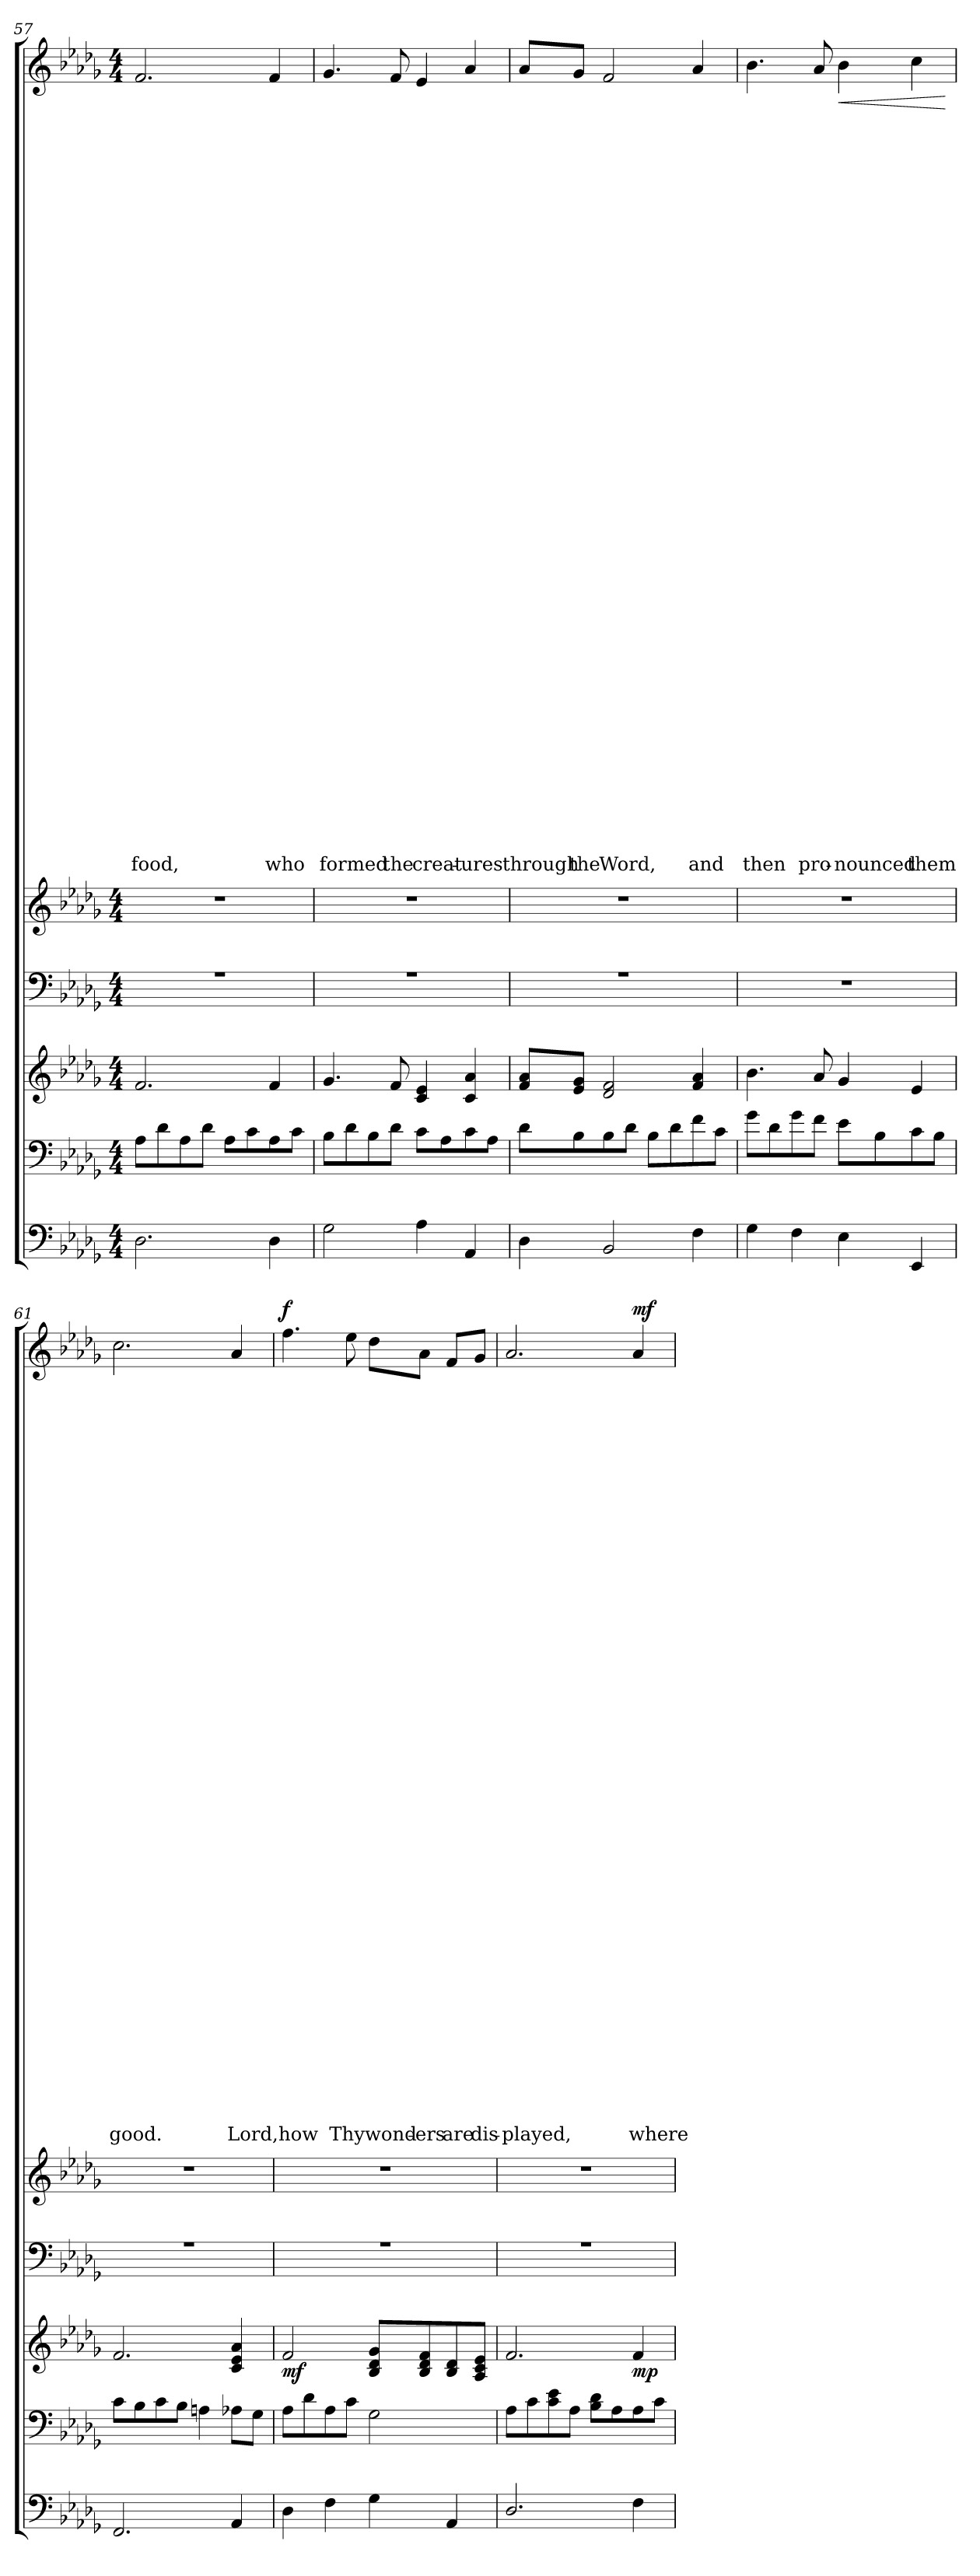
**kern	**kern	**kern	**dynam	**kern	**kern	**kern	**text	**text	**text	**text	**text	**text	**text	**text	**text	**text	**text	**text	**text	**text	**text	**text	**text	**text	**text	**text	**text	**text	**text	**text	**text	**text	**text	**text	**text	**text	**text	**text	**text	**text	**text	**text	**text	**text	**text	**text	**text	**dynam
*part6	*part5	*part4	*part4	*part3	*part2	*part1	*part1	*part1	*part1	*part1	*part1	*part1	*part1	*part1	*part1	*part1	*part1	*part1	*part1	*part1	*part1	*part1	*part1	*part1	*part1	*part1	*part1	*part1	*part1	*part1	*part1	*part1	*part1	*part1	*part1	*part1	*part1	*part1	*part1	*part1	*part1	*part1	*part1	*part1	*part1	*part1	*part1	*part1
*staff6	*staff5	*staff4	*staff4	*staff3	*staff2	*staff1	*staff1	*staff1	*staff1	*staff1	*staff1	*staff1	*staff1	*staff1	*staff1	*staff1	*staff1	*staff1	*staff1	*staff1	*staff1	*staff1	*staff1	*staff1	*staff1	*staff1	*staff1	*staff1	*staff1	*staff1	*staff1	*staff1	*staff1	*staff1	*staff1	*staff1	*staff1	*staff1	*staff1	*staff1	*staff1	*staff1	*staff1	*staff1	*staff1	*staff1	*staff1	*staff1
*clefF4	*clefF4	*clefG2	*	*clefF4	*clefG2	*clefG2	*	*	*	*	*	*	*	*	*	*	*	*	*	*	*	*	*	*	*	*	*	*	*	*	*	*	*	*	*	*	*	*	*	*	*	*	*	*	*	*	*	*
*k[b-e-a-d-g-]	*k[b-e-a-d-g-]	*k[b-e-a-d-g-]	*	*k[b-e-a-d-g-]	*k[b-e-a-d-g-]	*k[b-e-a-d-g-]	*	*	*	*	*	*	*	*	*	*	*	*	*	*	*	*	*	*	*	*	*	*	*	*	*	*	*	*	*	*	*	*	*	*	*	*	*	*	*	*	*	*
*D-:	*D-:	*D-:	*	*D-:	*D-:	*D-:	*	*	*	*	*	*	*	*	*	*	*	*	*	*	*	*	*	*	*	*	*	*	*	*	*	*	*	*	*	*	*	*	*	*	*	*	*	*	*	*	*	*
*M4/4	*M4/4	*M4/4	*	*M4/4	*M4/4	*M4/4	*	*	*	*	*	*	*	*	*	*	*	*	*	*	*	*	*	*	*	*	*	*	*	*	*	*	*	*	*	*	*	*	*	*	*	*	*	*	*	*	*	*
=57	=57	=57	=57	=57	=57	=57	=57	=57	=57	=57	=57	=57	=57	=57	=57	=57	=57	=57	=57	=57	=57	=57	=57	=57	=57	=57	=57	=57	=57	=57	=57	=57	=57	=57	=57	=57	=57	=57	=57	=57	=57	=57	=57	=57	=57	=57	=57	=57
*	*^	*^	*	*^	*	*	*	*	*	*	*	*	*	*	*	*	*	*	*	*	*	*	*	*	*	*	*	*	*	*	*	*	*	*	*	*	*	*	*	*	*	*	*	*	*	*	*	*
!	!	!	!	!	!	!	!	!	!	!	!	!	!	!	!	!	!	!	!	!	!	!	!	!	!	!	!	!	!	!	!	!	!	!	!	!	!	!	!	!	!	!	!	!	!	!	!	!	!	!LO:LY:b	!
2.D-\	8A-\L	1ryy	2.f/	1ryy	.	1r	1ryy	1r	2.f/	.	.	.	.	.	.	.	.	.	.	.	.	.	.	.	.	.	.	.	.	.	.	.	.	.	.	.	.	.	.	.	.	.	.	.	.	.	.	.	.	food,	.
.	8d-\	.	.	.	.	.	.	.	.	.	.	.	.	.	.	.	.	.	.	.	.	.	.	.	.	.	.	.	.	.	.	.	.	.	.	.	.	.	.	.	.	.	.	.	.	.	.	.	.	.	.
.	8A-\	.	.	.	.	.	.	.	.	.	.	.	.	.	.	.	.	.	.	.	.	.	.	.	.	.	.	.	.	.	.	.	.	.	.	.	.	.	.	.	.	.	.	.	.	.	.	.	.	.	.
.	8d-\J	.	.	.	.	.	.	.	.	.	.	.	.	.	.	.	.	.	.	.	.	.	.	.	.	.	.	.	.	.	.	.	.	.	.	.	.	.	.	.	.	.	.	.	.	.	.	.	.	.	.
.	8A-\L	.	.	.	.	.	.	.	.	.	.	.	.	.	.	.	.	.	.	.	.	.	.	.	.	.	.	.	.	.	.	.	.	.	.	.	.	.	.	.	.	.	.	.	.	.	.	.	.	.	.
.	8c\	.	.	.	.	.	.	.	.	.	.	.	.	.	.	.	.	.	.	.	.	.	.	.	.	.	.	.	.	.	.	.	.	.	.	.	.	.	.	.	.	.	.	.	.	.	.	.	.	.	.
!	!	!	!	!	!	!	!	!	!	!	!	!	!	!	!	!	!	!	!	!	!	!	!	!	!	!	!	!	!	!	!	!	!	!	!	!	!	!	!	!	!	!	!	!	!	!	!	!	!	!LO:LY:b	!
4D-\	8A-\	.	4f/	.	.	.	.	.	4f/	.	.	.	.	.	.	.	.	.	.	.	.	.	.	.	.	.	.	.	.	.	.	.	.	.	.	.	.	.	.	.	.	.	.	.	.	.	.	.	.	who	.
.	8c\J	.	.	.	.	.	.	.	.	.	.	.	.	.	.	.	.	.	.	.	.	.	.	.	.	.	.	.	.	.	.	.	.	.	.	.	.	.	.	.	.	.	.	.	.	.	.	.	.	.	.
=58	=58	=58	=58	=58	=58	=58	=58	=58	=58	=58	=58	=58	=58	=58	=58	=58	=58	=58	=58	=58	=58	=58	=58	=58	=58	=58	=58	=58	=58	=58	=58	=58	=58	=58	=58	=58	=58	=58	=58	=58	=58	=58	=58	=58	=58	=58	=58	=58	=58	=58	=58
!	!	!	!	!	!	!	!	!	!	!	!	!	!	!	!	!	!	!	!	!	!	!	!	!	!	!	!	!	!	!	!	!	!	!	!	!	!	!	!	!	!	!	!	!	!	!	!	!	!	!LO:LY:b	!
2G-\	8B-\L	1ryy	4.g-/	1ryy	.	1r	1ryy	1r	4.g-/	.	.	.	.	.	.	.	.	.	.	.	.	.	.	.	.	.	.	.	.	.	.	.	.	.	.	.	.	.	.	.	.	.	.	.	.	.	.	.	.	formed	.
.	8d-\	.	.	.	.	.	.	.	.	.	.	.	.	.	.	.	.	.	.	.	.	.	.	.	.	.	.	.	.	.	.	.	.	.	.	.	.	.	.	.	.	.	.	.	.	.	.	.	.	.	.
.	8B-\	.	.	.	.	.	.	.	.	.	.	.	.	.	.	.	.	.	.	.	.	.	.	.	.	.	.	.	.	.	.	.	.	.	.	.	.	.	.	.	.	.	.	.	.	.	.	.	.	.	.
!	!	!	!	!	!	!	!	!	!	!	!	!	!	!	!	!	!	!	!	!	!	!	!	!	!	!	!	!	!	!	!	!	!	!	!	!	!	!	!	!	!	!	!	!	!	!	!	!	!	!LO:LY:b	!
.	8d-\J	.	8f/	.	.	.	.	.	8f/	.	.	.	.	.	.	.	.	.	.	.	.	.	.	.	.	.	.	.	.	.	.	.	.	.	.	.	.	.	.	.	.	.	.	.	.	.	.	.	.	the	.
!	!	!	!	!	!	!	!	!	!	!	!	!	!	!	!	!	!	!	!	!	!	!	!	!	!	!	!	!	!	!	!	!	!	!	!	!	!	!	!	!	!	!	!	!	!	!	!	!	!	!LO:LY:b	!
4A-\	8c\L	.	4c/ 4e-/	.	.	.	.	.	4e-/	.	.	.	.	.	.	.	.	.	.	.	.	.	.	.	.	.	.	.	.	.	.	.	.	.	.	.	.	.	.	.	.	.	.	.	.	.	.	.	.	creat-	.
.	8A-\	.	.	.	.	.	.	.	.	.	.	.	.	.	.	.	.	.	.	.	.	.	.	.	.	.	.	.	.	.	.	.	.	.	.	.	.	.	.	.	.	.	.	.	.	.	.	.	.	.	.
!	!	!	!	!	!	!	!	!	!	!	!	!	!	!	!	!	!	!	!	!	!	!	!	!	!	!	!	!	!	!	!	!	!	!	!	!	!	!	!	!	!	!	!	!	!	!	!	!	!	!LO:LY:b	!
4AA-/	8c\	.	4c/ 4a-/	.	.	.	.	.	4a-/	.	.	.	.	.	.	.	.	.	.	.	.	.	.	.	.	.	.	.	.	.	.	.	.	.	.	.	.	.	.	.	.	.	.	.	.	.	.	.	.	-ures	.
.	8A-\J	.	.	.	.	.	.	.	.	.	.	.	.	.	.	.	.	.	.	.	.	.	.	.	.	.	.	.	.	.	.	.	.	.	.	.	.	.	.	.	.	.	.	.	.	.	.	.	.	.	.
!!LO:PB:g=z
=59	=59	=59	=59	=59	=59	=59	=59	=59	=59	=59	=59	=59	=59	=59	=59	=59	=59	=59	=59	=59	=59	=59	=59	=59	=59	=59	=59	=59	=59	=59	=59	=59	=59	=59	=59	=59	=59	=59	=59	=59	=59	=59	=59	=59	=59	=59	=59	=59	=59	=59	=59
!	!	!	!	!	!	!	!	!	!	!	!	!	!	!	!	!	!	!	!	!	!	!	!	!	!	!	!	!	!	!	!	!	!	!	!	!	!	!	!	!	!	!	!	!	!	!	!	!	!	!LO:LY:b	!
4D-\	8d-\L	1ryy	8f/ 8a-/L	1ryy	.	1r	1ryy	1r	8a-/L	.	.	.	.	.	.	.	.	.	.	.	.	.	.	.	.	.	.	.	.	.	.	.	.	.	.	.	.	.	.	.	.	.	.	.	.	.	.	.	.	through	.
!	!	!	!	!	!	!	!	!	!	!	!	!	!	!	!	!	!	!	!	!	!	!	!	!	!	!	!	!	!	!	!	!	!	!	!	!	!	!	!	!	!	!	!	!	!	!	!	!	!	!LO:LY:b	!
.	8B-\	.	8e-/ 8g-/J	.	.	.	.	.	8g-/J	.	.	.	.	.	.	.	.	.	.	.	.	.	.	.	.	.	.	.	.	.	.	.	.	.	.	.	.	.	.	.	.	.	.	.	.	.	.	.	.	the	.
!	!	!	!	!	!	!	!	!	!	!	!	!	!	!	!	!	!	!	!	!	!	!	!	!	!	!	!	!	!	!	!	!	!	!	!	!	!	!	!	!	!	!	!	!	!	!	!	!	!	!LO:LY:b	!
2BB-/	8B-\	.	2d-/ 2f/	.	.	.	.	.	2f/	.	.	.	.	.	.	.	.	.	.	.	.	.	.	.	.	.	.	.	.	.	.	.	.	.	.	.	.	.	.	.	.	.	.	.	.	.	.	.	.	Word,	.
.	8d-\J	.	.	.	.	.	.	.	.	.	.	.	.	.	.	.	.	.	.	.	.	.	.	.	.	.	.	.	.	.	.	.	.	.	.	.	.	.	.	.	.	.	.	.	.	.	.	.	.	.	.
.	8B-\L	.	.	.	.	.	.	.	.	.	.	.	.	.	.	.	.	.	.	.	.	.	.	.	.	.	.	.	.	.	.	.	.	.	.	.	.	.	.	.	.	.	.	.	.	.	.	.	.	.	.
.	8d-\	.	.	.	.	.	.	.	.	.	.	.	.	.	.	.	.	.	.	.	.	.	.	.	.	.	.	.	.	.	.	.	.	.	.	.	.	.	.	.	.	.	.	.	.	.	.	.	.	.	.
!	!	!	!	!	!	!	!	!	!	!	!	!	!	!	!	!	!	!	!	!	!	!	!	!	!	!	!	!	!	!	!	!	!	!	!	!	!	!	!	!	!	!	!	!	!	!	!	!	!	!LO:LY:b	!
4F\	8f\	.	4f/ 4a-/	.	.	.	.	.	4a-/	.	.	.	.	.	.	.	.	.	.	.	.	.	.	.	.	.	.	.	.	.	.	.	.	.	.	.	.	.	.	.	.	.	.	.	.	.	.	.	.	and	.
.	8c\J	.	.	.	.	.	.	.	.	.	.	.	.	.	.	.	.	.	.	.	.	.	.	.	.	.	.	.	.	.	.	.	.	.	.	.	.	.	.	.	.	.	.	.	.	.	.	.	.	.	.
=60	=60	=60	=60	=60	=60	=60	=60	=60	=60	=60	=60	=60	=60	=60	=60	=60	=60	=60	=60	=60	=60	=60	=60	=60	=60	=60	=60	=60	=60	=60	=60	=60	=60	=60	=60	=60	=60	=60	=60	=60	=60	=60	=60	=60	=60	=60	=60	=60	=60	=60	=60
!	!	!	!	!	!	!	!	!	!	!	!	!	!	!	!	!	!	!	!	!	!	!	!	!	!	!	!	!	!	!	!	!	!	!	!	!	!	!	!	!	!	!	!	!	!	!	!	!	!	!LO:LY:b	!
4G-\	8g-\L	1ryy	4.b-\	1ryy	.	1r	1ryy	1r	4.b-\	.	.	.	.	.	.	.	.	.	.	.	.	.	.	.	.	.	.	.	.	.	.	.	.	.	.	.	.	.	.	.	.	.	.	.	.	.	.	.	.	then	.
.	8d-\	.	.	.	.	.	.	.	.	.	.	.	.	.	.	.	.	.	.	.	.	.	.	.	.	.	.	.	.	.	.	.	.	.	.	.	.	.	.	.	.	.	.	.	.	.	.	.	.	.	.
4F\	8g-\	.	.	.	.	.	.	.	.	.	.	.	.	.	.	.	.	.	.	.	.	.	.	.	.	.	.	.	.	.	.	.	.	.	.	.	.	.	.	.	.	.	.	.	.	.	.	.	.	.	.
!	!	!	!	!	!	!	!	!	!	!	!	!	!	!	!	!	!	!	!	!	!	!	!	!	!	!	!	!	!	!	!	!	!	!	!	!	!	!	!	!	!	!	!	!	!	!	!	!	!	!LO:LY:b	!
.	8f\J	.	8a-/	.	.	.	.	.	8a-/	.	.	.	.	.	.	.	.	.	.	.	.	.	.	.	.	.	.	.	.	.	.	.	.	.	.	.	.	.	.	.	.	.	.	.	.	.	.	.	.	pro-	.
!	!	!	!	!	!	!	!	!	!	!	!	!	!	!	!	!	!	!	!	!	!	!	!	!	!	!	!	!	!	!	!	!	!	!	!	!	!	!	!	!	!	!	!	!	!	!	!	!	!	!LO:LY:b	!LO:HP:b
4E-\	8e-\L	.	4g-/	.	.	.	.	.	4b-\	.	.	.	.	.	.	.	.	.	.	.	.	.	.	.	.	.	.	.	.	.	.	.	.	.	.	.	.	.	.	.	.	.	.	.	.	.	.	.	.	-nounced	<
.	8B-\	.	.	.	.	.	.	.	.	.	.	.	.	.	.	.	.	.	.	.	.	.	.	.	.	.	.	.	.	.	.	.	.	.	.	.	.	.	.	.	.	.	.	.	.	.	.	.	.	.	.
!	!	!	!	!	!	!	!	!	!	!	!	!	!	!	!	!	!	!	!	!	!	!	!	!	!	!	!	!	!	!	!	!	!	!	!	!	!	!	!	!	!	!	!	!	!	!	!	!	!	!LO:LY:b	!
4EE-/	8c\	.	4e-/	.	.	.	.	.	4cc\	.	.	.	.	.	.	.	.	.	.	.	.	.	.	.	.	.	.	.	.	.	.	.	.	.	.	.	.	.	.	.	.	.	.	.	.	.	.	.	.	them	.
.	8B-\J	.	.	.	.	.	.	.	.	.	.	.	.	.	.	.	.	.	.	.	.	.	.	.	.	.	.	.	.	.	.	.	.	.	.	.	.	.	.	.	.	.	.	.	.	.	.	.	.	.	.
*	*v	*v	*	*	*	*v	*v	*	*	*	*	*	*	*	*	*	*	*	*	*	*	*	*	*	*	*	*	*	*	*	*	*	*	*	*	*	*	*	*	*	*	*	*	*	*	*	*	*	*	*	*
*	*	*v	*v	*	*	*	*	*	*	*	*	*	*	*	*	*	*	*	*	*	*	*	*	*	*	*	*	*	*	*	*	*	*	*	*	*	*	*	*	*	*	*	*	*	*	*	*	*	*
.	.	.	.	.	.	.	.	.	.	.	.	.	.	.	.	.	.	.	.	.	.	.	.	.	.	.	.	.	.	.	.	.	.	.	.	.	.	.	.	.	.	.	.	.	.	.	.	[
=61	=61	=61	=61	=61	=61	=61	=61	=61	=61	=61	=61	=61	=61	=61	=61	=61	=61	=61	=61	=61	=61	=61	=61	=61	=61	=61	=61	=61	=61	=61	=61	=61	=61	=61	=61	=61	=61	=61	=61	=61	=61	=61	=61	=61	=61	=61	=61	=61
*	*^	*^	*	*^	*	*	*	*	*	*	*	*	*	*	*	*	*	*	*	*	*	*	*	*	*	*	*	*	*	*	*	*	*	*	*	*	*	*	*	*	*	*	*	*	*	*	*	*
!	!	!	!	!	!	!	!	!	!	!	!	!	!	!	!	!	!	!	!	!	!	!	!	!	!	!	!	!	!	!	!	!	!	!	!	!	!	!	!	!	!	!	!	!	!	!	!	!	!	!LO:LY:b	!
2.FF/	8c\L	1ryy	2.f/	1ryy	.	1r	1ryy	1r	2.cc\	.	.	.	.	.	.	.	.	.	.	.	.	.	.	.	.	.	.	.	.	.	.	.	.	.	.	.	.	.	.	.	.	.	.	.	.	.	.	.	.	good.	.
.	8B-\	.	.	.	.	.	.	.	.	.	.	.	.	.	.	.	.	.	.	.	.	.	.	.	.	.	.	.	.	.	.	.	.	.	.	.	.	.	.	.	.	.	.	.	.	.	.	.	.	.	.
.	8c\	.	.	.	.	.	.	.	.	.	.	.	.	.	.	.	.	.	.	.	.	.	.	.	.	.	.	.	.	.	.	.	.	.	.	.	.	.	.	.	.	.	.	.	.	.	.	.	.	.	.
.	8B-\J	.	.	.	.	.	.	.	.	.	.	.	.	.	.	.	.	.	.	.	.	.	.	.	.	.	.	.	.	.	.	.	.	.	.	.	.	.	.	.	.	.	.	.	.	.	.	.	.	.	.
.	4An\	.	.	.	.	.	.	.	.	.	.	.	.	.	.	.	.	.	.	.	.	.	.	.	.	.	.	.	.	.	.	.	.	.	.	.	.	.	.	.	.	.	.	.	.	.	.	.	.	.	.
!	!	!	!	!	!	!	!	!	!	!	!	!	!	!	!	!	!	!	!	!	!	!	!	!	!	!	!	!	!	!	!	!	!	!	!	!	!	!	!	!	!	!	!	!	!	!	!	!	!	!LO:LY:b	!
4AA-/	8A-X\L	.	4c/ 4e-/ 4a-/	.	.	.	.	.	4a-/	.	.	.	.	.	.	.	.	.	.	.	.	.	.	.	.	.	.	.	.	.	.	.	.	.	.	.	.	.	.	.	.	.	.	.	.	.	.	.	.	Lord,	.
.	8G-\J	.	.	.	.	.	.	.	.	.	.	.	.	.	.	.	.	.	.	.	.	.	.	.	.	.	.	.	.	.	.	.	.	.	.	.	.	.	.	.	.	.	.	.	.	.	.	.	.	.	.
!!LO:LB:g=z
=62	=62	=62	=62	=62	=62	=62	=62	=62	=62	=62	=62	=62	=62	=62	=62	=62	=62	=62	=62	=62	=62	=62	=62	=62	=62	=62	=62	=62	=62	=62	=62	=62	=62	=62	=62	=62	=62	=62	=62	=62	=62	=62	=62	=62	=62	=62	=62	=62	=62	=62	=62
!	!	!	!	!	!LO:DY:b	!	!	!	!	!	!	!	!	!	!	!	!	!	!	!	!	!	!	!	!	!	!	!	!	!	!	!	!	!	!	!	!	!	!	!	!	!	!	!	!	!	!	!	!	!LO:LY:b	!LO:DY:a
4D-\	8A-\L	1ryy	2f/	1ryy	mf	1r	1ryy	1r	4.ff\	.	.	.	.	.	.	.	.	.	.	.	.	.	.	.	.	.	.	.	.	.	.	.	.	.	.	.	.	.	.	.	.	.	.	.	.	.	.	.	.	how	f
.	8d-\	.	.	.	.	.	.	.	.	.	.	.	.	.	.	.	.	.	.	.	.	.	.	.	.	.	.	.	.	.	.	.	.	.	.	.	.	.	.	.	.	.	.	.	.	.	.	.	.	.	.
4F\	8A-\	.	.	.	.	.	.	.	.	.	.	.	.	.	.	.	.	.	.	.	.	.	.	.	.	.	.	.	.	.	.	.	.	.	.	.	.	.	.	.	.	.	.	.	.	.	.	.	.	.	.
!	!	!	!	!	!	!	!	!	!	!	!	!	!	!	!	!	!	!	!	!	!	!	!	!	!	!	!	!	!	!	!	!	!	!	!	!	!	!	!	!	!	!	!	!	!	!	!	!	!	!LO:LY:b	!
.	8c\J	.	.	.	.	.	.	.	8ee-\	.	.	.	.	.	.	.	.	.	.	.	.	.	.	.	.	.	.	.	.	.	.	.	.	.	.	.	.	.	.	.	.	.	.	.	.	.	.	.	.	Thy	.
!	!	!	!	!	!	!	!	!	!	!	!	!	!	!	!	!	!	!	!	!	!	!	!	!	!	!	!	!	!	!	!	!	!	!	!	!	!	!	!	!	!	!	!	!	!	!	!	!	!	!LO:LY:b	!
4G-\	2G-\	.	8B-/ 8d-/ 8g-/L	.	.	.	.	.	8dd-\L	.	.	.	.	.	.	.	.	.	.	.	.	.	.	.	.	.	.	.	.	.	.	.	.	.	.	.	.	.	.	.	.	.	.	.	.	.	.	.	.	wond-	.
!	!	!	!	!	!	!	!	!	!	!	!	!	!	!	!	!	!	!	!	!	!	!	!	!	!	!	!	!	!	!	!	!	!	!	!	!	!	!	!	!	!	!	!	!	!	!	!	!	!	!LO:LY:b	!
.	.	.	8B-/ 8d-/ 8f/	.	.	.	.	.	8a-\J	.	.	.	.	.	.	.	.	.	.	.	.	.	.	.	.	.	.	.	.	.	.	.	.	.	.	.	.	.	.	.	.	.	.	.	.	.	.	.	.	-ers	.
!	!	!	!	!	!	!	!	!	!	!	!	!	!	!	!	!	!	!	!	!	!	!	!	!	!	!	!	!	!	!	!	!	!	!	!	!	!	!	!	!	!	!	!	!	!	!	!	!	!	!LO:LY:b	!
4AA-/	.	.	8B-/ 8d-/	.	.	.	.	.	8f/L	.	.	.	.	.	.	.	.	.	.	.	.	.	.	.	.	.	.	.	.	.	.	.	.	.	.	.	.	.	.	.	.	.	.	.	.	.	.	.	.	are	.
!	!	!	!	!	!	!	!	!	!	!	!	!	!	!	!	!	!	!	!	!	!	!	!	!	!	!	!	!	!	!	!	!	!	!	!	!	!	!	!	!	!	!	!	!	!	!	!	!	!	!LO:LY:b	!
.	.	.	8A-/ 8c/ 8e-/J	.	.	.	.	.	8g-/J	.	.	.	.	.	.	.	.	.	.	.	.	.	.	.	.	.	.	.	.	.	.	.	.	.	.	.	.	.	.	.	.	.	.	.	.	.	.	.	.	dis-	.
=63	=63	=63	=63	=63	=63	=63	=63	=63	=63	=63	=63	=63	=63	=63	=63	=63	=63	=63	=63	=63	=63	=63	=63	=63	=63	=63	=63	=63	=63	=63	=63	=63	=63	=63	=63	=63	=63	=63	=63	=63	=63	=63	=63	=63	=63	=63	=63	=63	=63	=63	=63
!	!	!	!	!	!	!	!	!	!	!	!	!	!	!	!	!	!	!	!	!	!	!	!	!	!	!	!	!	!	!	!	!	!	!	!	!	!	!	!	!	!	!	!	!	!	!	!	!	!	!LO:LY:b	!
2.D-/	8A-\L	1ryy	2.f/	1ryy	.	1r	1ryy	1r	2.a-/	.	.	.	.	.	.	.	.	.	.	.	.	.	.	.	.	.	.	.	.	.	.	.	.	.	.	.	.	.	.	.	.	.	.	.	.	.	.	.	.	-played,	.
.	8c\	.	.	.	.	.	.	.	.	.	.	.	.	.	.	.	.	.	.	.	.	.	.	.	.	.	.	.	.	.	.	.	.	.	.	.	.	.	.	.	.	.	.	.	.	.	.	.	.	.	.
.	8c\ 8e-\	.	.	.	.	.	.	.	.	.	.	.	.	.	.	.	.	.	.	.	.	.	.	.	.	.	.	.	.	.	.	.	.	.	.	.	.	.	.	.	.	.	.	.	.	.	.	.	.	.	.
.	8A-\J	.	.	.	.	.	.	.	.	.	.	.	.	.	.	.	.	.	.	.	.	.	.	.	.	.	.	.	.	.	.	.	.	.	.	.	.	.	.	.	.	.	.	.	.	.	.	.	.	.	.
.	8B-\ 8d-\L	.	.	.	.	.	.	.	.	.	.	.	.	.	.	.	.	.	.	.	.	.	.	.	.	.	.	.	.	.	.	.	.	.	.	.	.	.	.	.	.	.	.	.	.	.	.	.	.	.	.
.	8A-\	.	.	.	.	.	.	.	.	.	.	.	.	.	.	.	.	.	.	.	.	.	.	.	.	.	.	.	.	.	.	.	.	.	.	.	.	.	.	.	.	.	.	.	.	.	.	.	.	.	.
!	!	!	!	!	!LO:DY:b	!	!	!	!	!	!	!	!	!	!	!	!	!	!	!	!	!	!	!	!	!	!	!	!	!	!	!	!	!	!	!	!	!	!	!	!	!	!	!	!	!	!	!	!	!LO:LY:b	!LO:DY:a
4F\	8A-\	.	4f/	.	mp	.	.	.	4a-/	.	.	.	.	.	.	.	.	.	.	.	.	.	.	.	.	.	.	.	.	.	.	.	.	.	.	.	.	.	.	.	.	.	.	.	.	.	.	.	.	where-	mf
.	8c\J	.	.	.	.	.	.	.	.	.	.	.	.	.	.	.	.	.	.	.	.	.	.	.	.	.	.	.	.	.	.	.	.	.	.	.	.	.	.	.	.	.	.	.	.	.	.	.	.	.	.
*	*v	*v	*	*	*	*v	*v	*	*	*	*	*	*	*	*	*	*	*	*	*	*	*	*	*	*	*	*	*	*	*	*	*	*	*	*	*	*	*	*	*	*	*	*	*	*	*	*	*	*	*	*
*	*	*v	*v	*	*	*	*	*	*	*	*	*	*	*	*	*	*	*	*	*	*	*	*	*	*	*	*	*	*	*	*	*	*	*	*	*	*	*	*	*	*	*	*	*	*	*	*	*	*
=	=	=	=	=	=	=	=	=	=	=	=	=	=	=	=	=	=	=	=	=	=	=	=	=	=	=	=	=	=	=	=	=	=	=	=	=	=	=	=	=	=	=	=	=	=	=	=	=
*-	*-	*-	*-	*-	*-	*-	*-	*-	*-	*-	*-	*-	*-	*-	*-	*-	*-	*-	*-	*-	*-	*-	*-	*-	*-	*-	*-	*-	*-	*-	*-	*-	*-	*-	*-	*-	*-	*-	*-	*-	*-	*-	*-	*-	*-	*-	*-	*-
